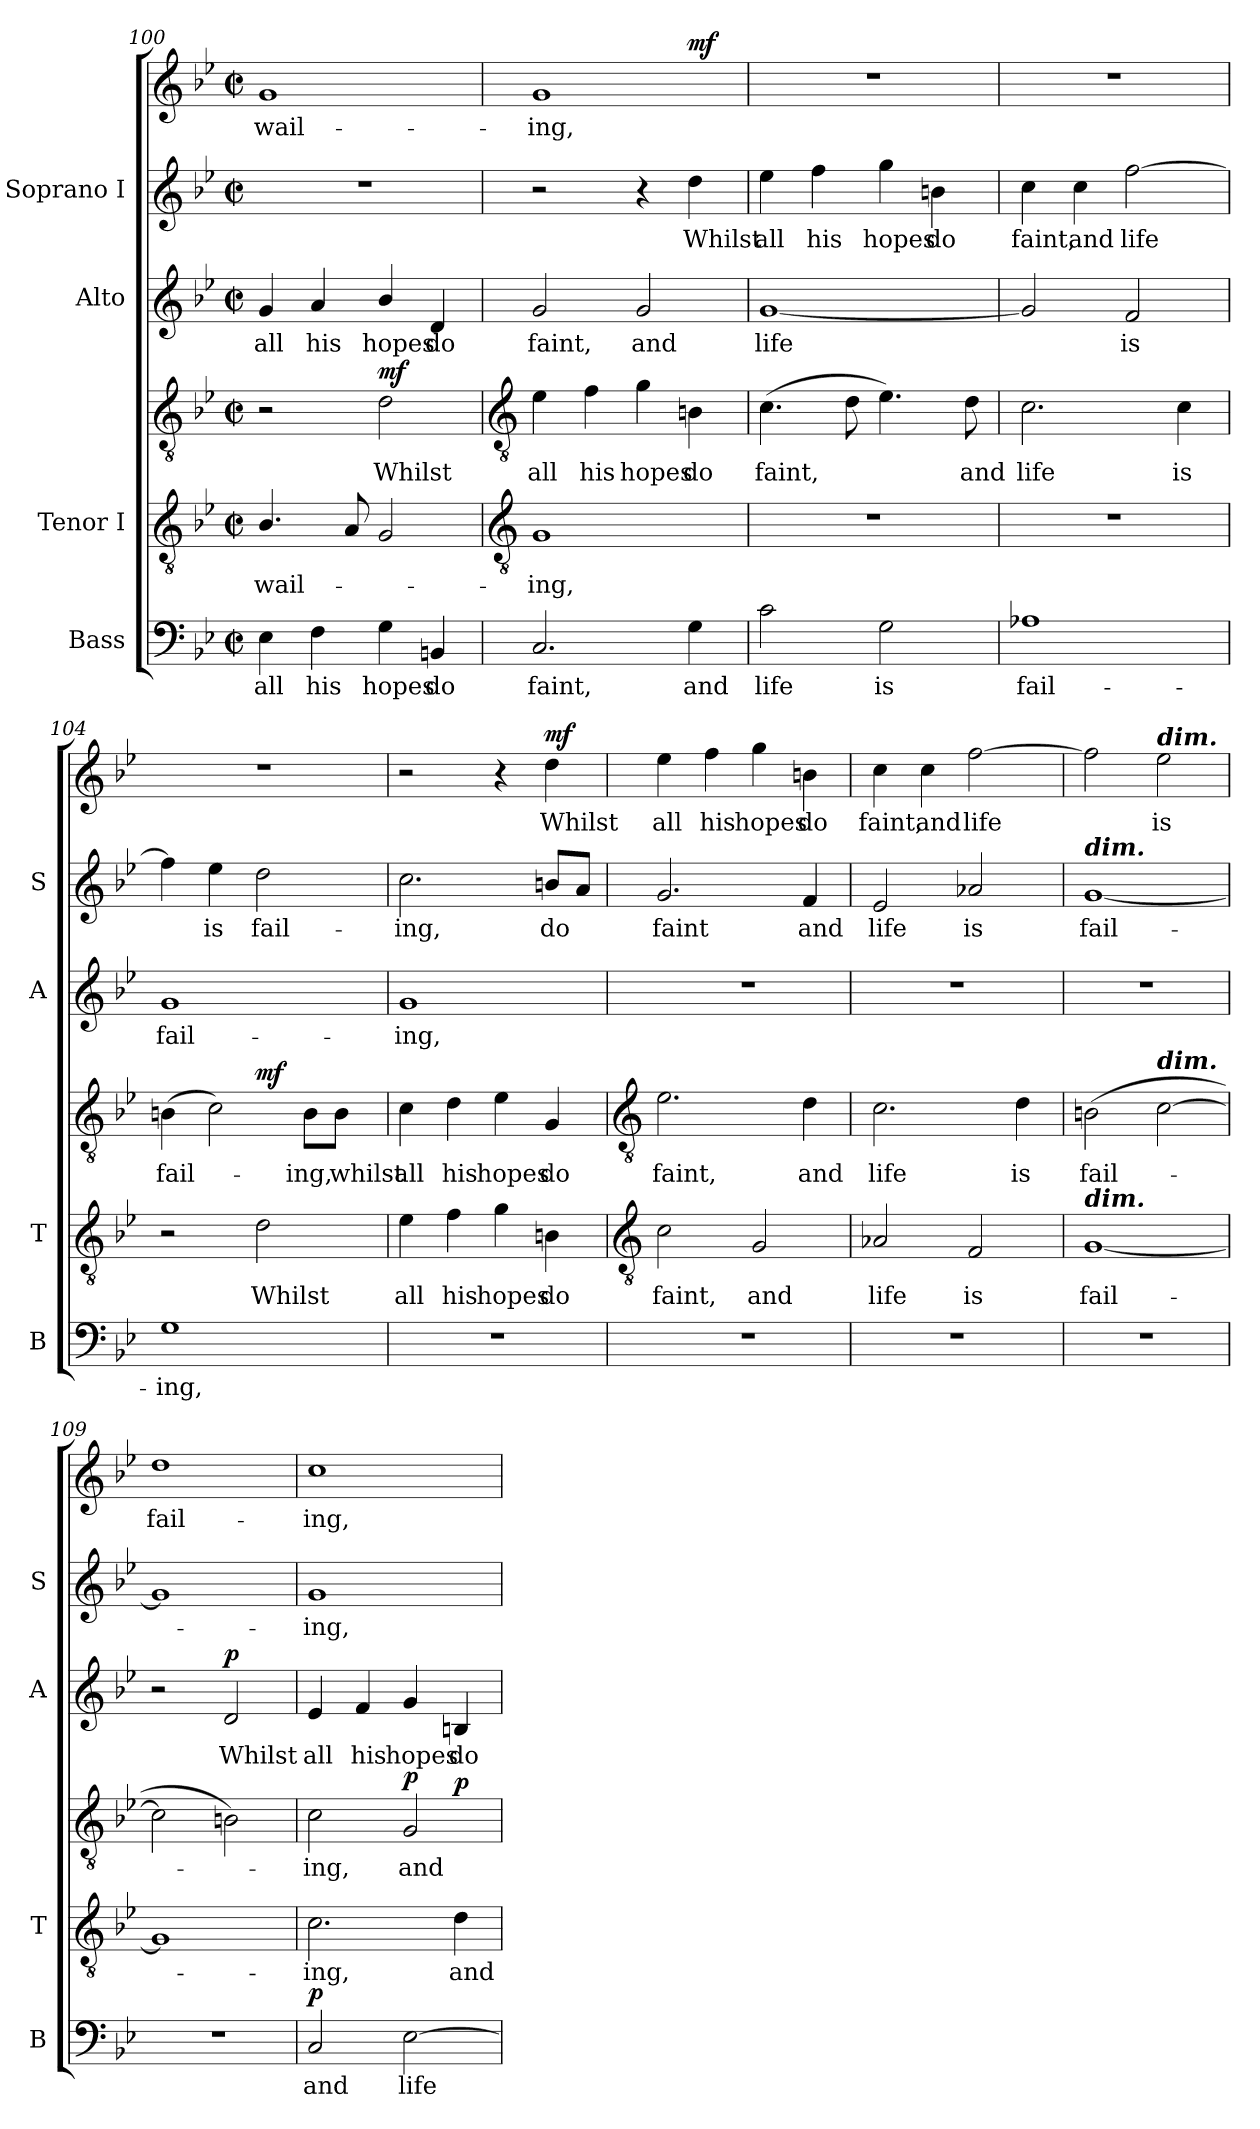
**kern	**text	**dynam	**kern	**text	**kern	**text	**dynam	**kern	**text	**dynam	**kern	**text	**kern	**text	**dynam
*part4	*part4	*part4	*part3	*part3	*part3	*part3	*part3	*part2	*part2	*part2	*part1	*part1	*part1	*part1	*part1
*staff6	*staff6	*staff6	*staff5	*staff5	*staff4	*staff4	*staff4/5	*staff3	*staff3	*staff3	*staff2	*staff2	*staff1	*staff1	*staff1/2
*I"Bass	*	*	*I"Tenor I	*	*	*	*	*I"Alto	*	*	*I"Soprano I	*	*	*	*
*I'B	*	*	*I'T	*	*	*	*	*I'A	*	*	*I'S	*	*	*	*
*clefF4	*	*	*clefGv2	*	*clefGv2	*	*	*clefG2	*	*	*clefG2	*	*clefG2	*	*
*k[b-e-]	*	*	*k[b-e-]	*	*k[b-e-]	*	*	*k[b-e-]	*	*	*k[b-e-]	*	*k[b-e-]	*	*
*B-:	*	*	*B-:	*	*B-:	*	*	*B-:	*	*	*B-:	*	*B-:	*	*
*M2/2	*	*	*M2/2	*	*M2/2	*	*	*M2/2	*	*	*M2/2	*	*M2/2	*	*
*met(c|)	*	*	*met(c|)	*	*met(c|)	*	*	*met(c|)	*	*	*met(c|)	*	*met(c|)	*	*
=100	=100	=100	=100	=100	=100	=100	=100	=100	=100	=100	=100	=100	=100	=100	=100
!	!LO:LY:b	!	!	!LO:LY:b	!	!	!	!	!LO:LY:b	!	!	!	!	!LO:LY:b	!
4E-	all	.	4.B-/	wail-	2r	.	.	4g	all	.	1r	.	1g	wail-	.
!	!LO:LY:b	!	!	!	!	!	!	!	!LO:LY:b	!	!	!	!	!	!
4F	his	.	.	.	.	.	.	4a	his	.	.	.	.	.	.
.	.	.	8A	.	.	.	.	.	.	.	.	.	.	.	.
!	!LO:LY:b	!	!	!	!	!LO:LY:b	!LO:DY:b	!	!LO:LY:b	!	!	!	!	!	!
4G	hopes	.	2G	.	2d	Whilst	mf	4b-/	hopes	.	.	.	.	.	.
!	!LO:LY:b	!	!	!	!	!	!	!	!LO:LY:b	!	!	!	!	!	!
4BBn	do	.	.	.	.	.	.	4d	do	.	.	.	.	.	.
!!LO:LB:g=z
=101	=101	=101	=101	=101	=101	=101	=101	=101	=101	=101	=101	=101	=101	=101	=101
*	*	*	*clefGv2	*	*clefGv2	*	*	*	*	*	*	*	*	*	*
!	!LO:LY:b	!	!	!LO:LY:b	!	!LO:LY:b	!	!	!LO:LY:b	!	!	!	!	!LO:LY:b	!
2.C	faint,	.	1G	ing,	4e-	all	.	2g	faint,	.	2r	.	1g	-ing,	.
!	!	!	!	!	!	!LO:LY:b	!	!	!	!	!	!	!	!	!
.	.	.	.	.	4f	his	.	.	.	.	.	.	.	.	.
!	!	!	!	!	!	!LO:LY:b	!	!	!LO:LY:b	!	!	!	!	!	!
.	.	.	.	.	4g	hopes	.	2g	and	.	4r	.	.	.	.
!	!LO:LY:b	!	!	!	!	!LO:LY:b	!	!	!	!	!	!LO:LY:b	!	!	!LO:DY:b=2
4G	and	.	.	.	4Bn	do	.	.	.	.	4dd	Whilst	.	.	mf
=102	=102	=102	=102	=102	=102	=102	=102	=102	=102	=102	=102	=102	=102	=102	=102
!	!LO:LY:b	!	!	!	!	!LO:LY:b	!	!	!LO:LY:b	!	!	!LO:LY:b	!	!	!
2c	life	.	1r	.	(>4.c	faint,	.	[1g	life	.	4ee-	all	1r	.	.
!	!	!	!	!	!	!	!	!	!	!	!	!LO:LY:b	!	!	!
.	.	.	.	.	.	.	.	.	.	.	4ff	his	.	.	.
.	.	.	.	.	8d	.	.	.	.	.	.	.	.	.	.
!	!LO:LY:b	!	!	!	!	!	!	!	!	!	!	!LO:LY:b	!	!	!
2G	is	.	.	.	4.e-)	.	.	.	.	.	4gg	hopes	.	.	.
!	!	!	!	!	!	!	!	!	!	!	!	!LO:LY:b	!	!	!
.	.	.	.	.	.	.	.	.	.	.	4bn	do	.	.	.
!	!	!	!	!	!	!LO:LY:b	!	!	!	!	!	!	!	!	!
.	.	.	.	.	8d	and	.	.	.	.	.	.	.	.	.
=103	=103	=103	=103	=103	=103	=103	=103	=103	=103	=103	=103	=103	=103	=103	=103
!	!LO:LY:b	!	!	!	!	!LO:LY:b	!	!	!	!	!	!LO:LY:b	!	!	!
1A-X	fail-	.	1r	.	2.c	life	.	2g]	.	.	4cc	faint,	1r	.	.
!	!	!	!	!	!	!	!	!	!	!	!	!LO:LY:b	!	!	!
.	.	.	.	.	.	.	.	.	.	.	4cc	and	.	.	.
!	!	!	!	!	!	!	!	!	!LO:LY:b	!	!	!LO:LY:b	!	!	!
.	.	.	.	.	.	.	.	2f	is	.	[2ff	life	.	.	.
!	!	!	!	!	!	!LO:LY:b	!	!	!	!	!	!	!	!	!
.	.	.	.	.	4c	is	.	.	.	.	.	.	.	.	.
=104	=104	=104	=104	=104	=104	=104	=104	=104	=104	=104	=104	=104	=104	=104	=104
!	!LO:LY:b	!	!	!	!	!LO:LY:b	!	!	!LO:LY:b	!	!	!	!	!	!
1G	-ing,	.	2r	.	(>4Bn	fail-	.	1g	fail-	.	4ff]	.	1r	.	.
!	!	!	!	!	!	!	!	!	!	!	!	!LO:LY:b	!	!	!
.	.	.	.	.	2c)	.	.	.	.	.	4ee-	is	.	.	.
!	!	!	!	!LO:LY:b	!	!	!LO:DY:b=2	!	!	!	!	!LO:LY:b	!	!	!
.	.	.	2d	Whilst	.	.	mf	.	.	.	2dd	fail-	.	.	.
!	!	!	!	!	!	!LO:LY:b	!	!	!	!	!	!	!	!	!
.	.	.	.	.	8B\L	ing,	.	.	.	.	.	.	.	.	.
!	!	!	!	!	!	!LO:LY:b	!	!	!	!	!	!	!	!	!
.	.	.	.	.	8B\J	whilst	.	.	.	.	.	.	.	.	.
=105	=105	=105	=105	=105	=105	=105	=105	=105	=105	=105	=105	=105	=105	=105	=105
!	!	!	!	!LO:LY:b	!	!LO:LY:b	!	!	!LO:LY:b	!	!	!LO:LY:b	!	!	!
1r	.	.	4e-	all	4c	all	.	1g	-ing,	.	2.cc	ing,	2r	.	.
!	!	!	!	!LO:LY:b	!	!LO:LY:b	!	!	!	!	!	!	!	!	!
.	.	.	4f	his	4d	his	.	.	.	.	.	.	.	.	.
!	!	!	!	!LO:LY:b	!	!LO:LY:b	!	!	!	!	!	!	!	!	!
.	.	.	4g	hopes	4e-	hopes	.	.	.	.	.	.	4r	.	.
!	!	!	!	!LO:LY:b	!	!LO:LY:b	!	!	!	!	!	!LO:LY:b	!	!LO:LY:b	!LO:DY:b
.	.	.	4Bn	do	4G	do	.	.	.	.	8bnL	do	4dd	-Whilst	mf
.	.	.	.	.	.	.	.	.	.	.	8aJ	.	.	.	.
!!LO:LB:g=z
=106	=106	=106	=106	=106	=106	=106	=106	=106	=106	=106	=106	=106	=106	=106	=106
*	*	*	*clefGv2	*	*clefGv2	*	*	*	*	*	*	*	*	*	*
!	!	!	!	!LO:LY:b	!	!LO:LY:b	!	!	!	!	!	!LO:LY:b	!	!LO:LY:b	!
1r	.	.	2c	faint,	2.e-	faint,	.	1r	.	.	2.g	faint	4ee-	all	.
!	!	!	!	!	!	!	!	!	!	!	!	!	!	!LO:LY:b	!
.	.	.	.	.	.	.	.	.	.	.	.	.	4ff	his	.
!	!	!	!	!LO:LY:b	!	!	!	!	!	!	!	!	!	!LO:LY:b	!
.	.	.	2G	and	.	.	.	.	.	.	.	.	4gg	hopes	.
!	!	!	!	!	!	!LO:LY:b	!	!	!	!	!	!LO:LY:b	!	!LO:LY:b	!
.	.	.	.	.	4d	and	.	.	.	.	4f	and	4bn	do	.
=107	=107	=107	=107	=107	=107	=107	=107	=107	=107	=107	=107	=107	=107	=107	=107
!	!	!	!	!LO:LY:b	!	!LO:LY:b	!	!	!	!	!	!LO:LY:b	!	!LO:LY:b	!
1r	.	.	2A-X	life	2.c	life	.	1r	.	.	2e-	life	4cc	faint,	.
!	!	!	!	!	!	!	!	!	!	!	!	!	!	!LO:LY:b	!
.	.	.	.	.	.	.	.	.	.	.	.	.	4cc	and	.
!	!	!	!	!LO:LY:b	!	!	!	!	!	!	!	!LO:LY:b	!	!LO:LY:b	!
.	.	.	2F	is	.	.	.	.	.	.	2a-X	is	[2ff	life	.
!	!	!	!	!	!	!LO:LY:b	!	!	!	!	!	!	!	!	!
.	.	.	.	.	4d	is	.	.	.	.	.	.	.	.	.
=108	=108	=108	=108	=108	=108	=108	=108	=108	=108	=108	=108	=108	=108	=108	=108
!	!	!	!	!	!	!	!	!	!	!	!LO:TX:a:Bi:t=dim.	!	!	!	!
!	!	!	!LO:TX:a:Bi:t=dim.	!	!	!	!	!	!	!	!	!	!	!	!
!	!	!	!	!LO:LY:b	!	!LO:LY:b	!	!	!	!	!	!LO:LY:b	!	!	!
1r	.	.	[1G	fail-	(>2Bn	fail-	.	1r	.	.	[1g	fail-	2ff]	.	.
!	!	!	!	!	!	!	!	!	!	!	!	!	!LO:TX:a:Bi:t=dim.	!	!
!	!	!	!	!	!LO:TX:a:Bi:t=dim.	!	!	!	!	!	!	!	!	!	!
!	!	!	!	!	!	!	!	!	!	!	!	!	!	!LO:LY:b	!
.	.	.	.	.	[2c	.	.	.	.	.	.	.	2ee-	is	.
=109	=109	=109	=109	=109	=109	=109	=109	=109	=109	=109	=109	=109	=109	=109	=109
!	!	!	!	!	!	!	!	!	!	!	!	!	!	!LO:LY:b	!
1r	.	.	1G]	.	2c]	.	.	2r	.	.	1g]	.	1dd	fail-	.
!	!	!	!	!	!	!	!	!	!LO:LY:b	!LO:DY:b	!	!	!	!	!
.	.	.	.	.	2Bn)	.	.	2d	Whilst	p	.	.	.	.	.
=110	=110	=110	=110	=110	=110	=110	=110	=110	=110	=110	=110	=110	=110	=110	=110
!	!LO:LY:b	!LO:DY:b	!	!LO:LY:b	!	!LO:LY:b	!	!	!LO:LY:b	!	!	!LO:LY:b	!	!LO:LY:b	!
2C	and	p	2.c	ing,	2c	ing,	.	4e-	all	.	1g	ing,	1cc	-ing,	.
!	!	!	!	!	!	!	!	!	!LO:LY:b	!	!	!	!	!	!
.	.	.	.	.	.	.	.	4f	his	.	.	.	.	.	.
!	!LO:LY:b	!	!	!	!	!LO:LY:b	!LO:DY:b	!	!LO:LY:b	!	!	!	!	!	!
[2E-	life	.	.	.	2G	and	p	4g	hopes	.	.	.	.	.	.
!	!	!	!	!LO:LY:b	!	!	!LO:DY:b=2	!	!LO:LY:b	!	!	!	!	!	!
.	.	.	4d	and	.	.	p	4Bn	do	.	.	.	.	.	.
=	=	=	=	=	=	=	=	=	=	=	=	=	=	=	=
*-	*-	*-	*-	*-	*-	*-	*-	*-	*-	*-	*-	*-	*-	*-	*-
